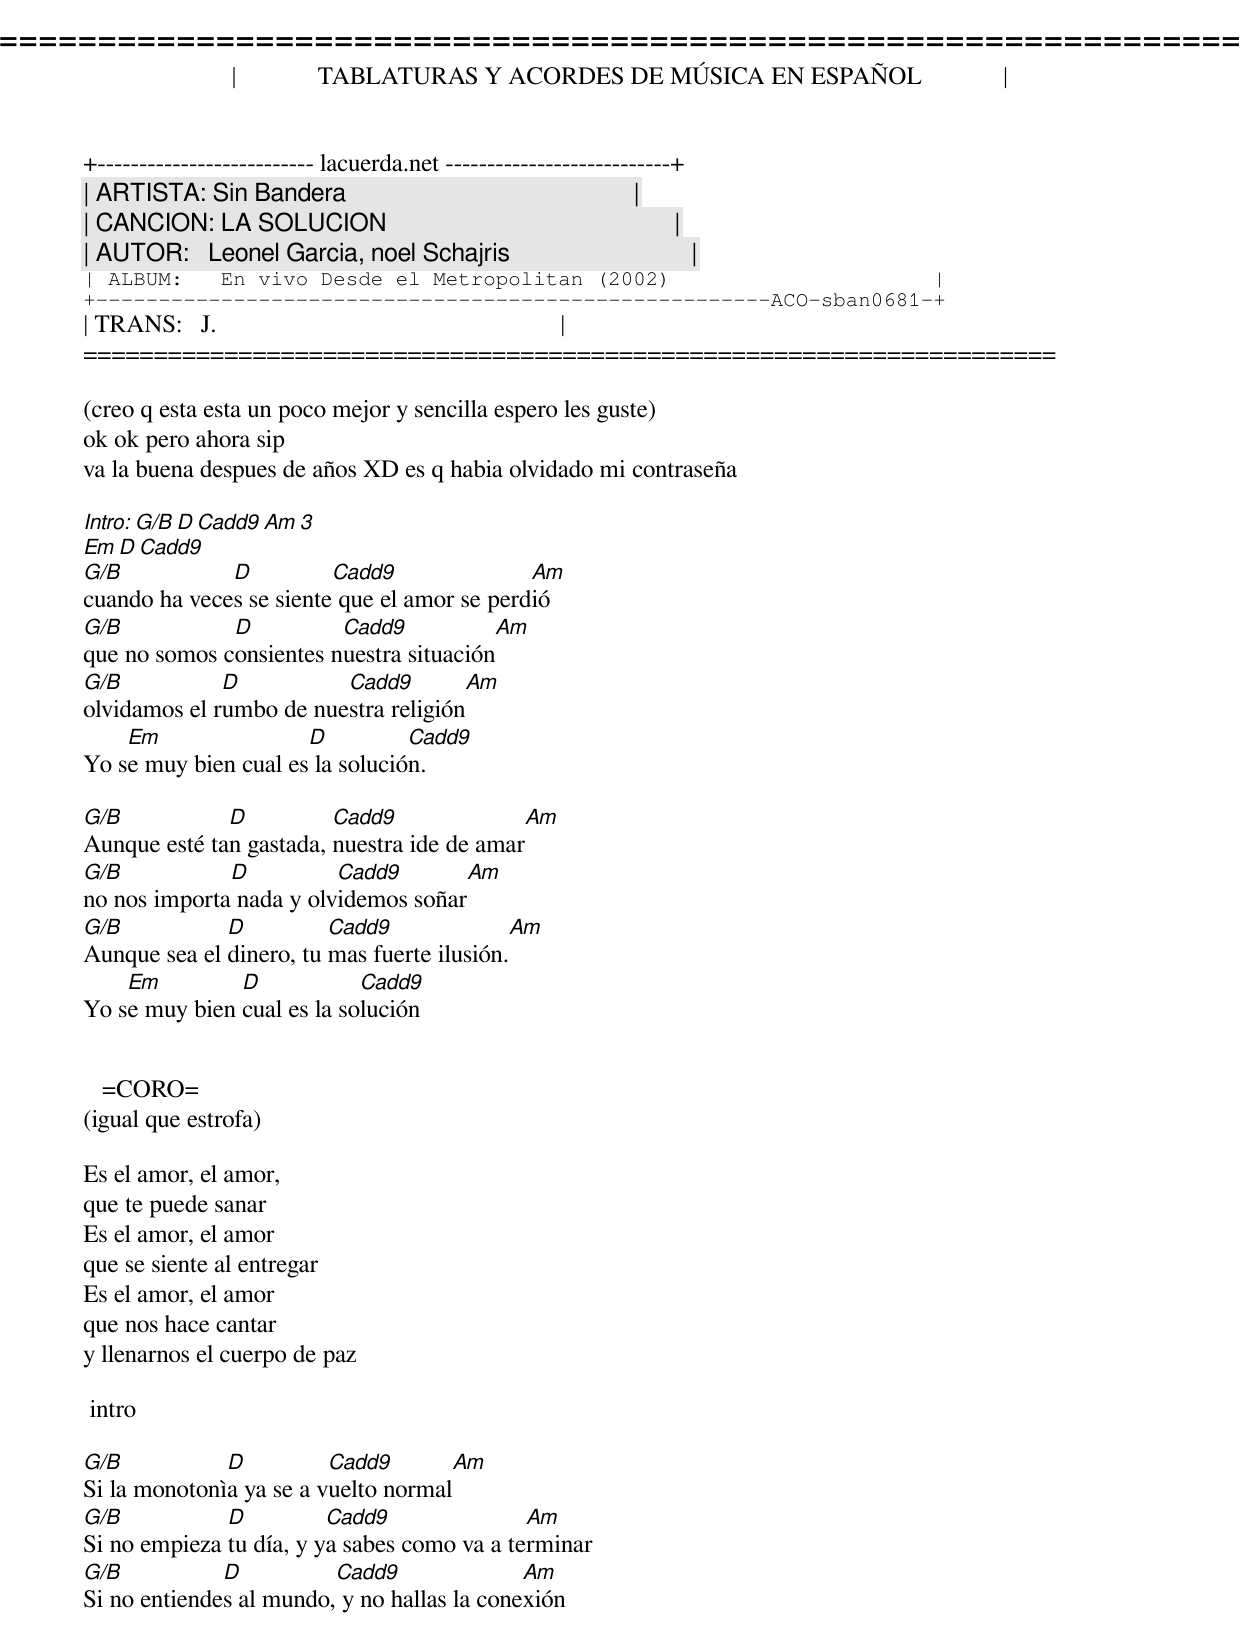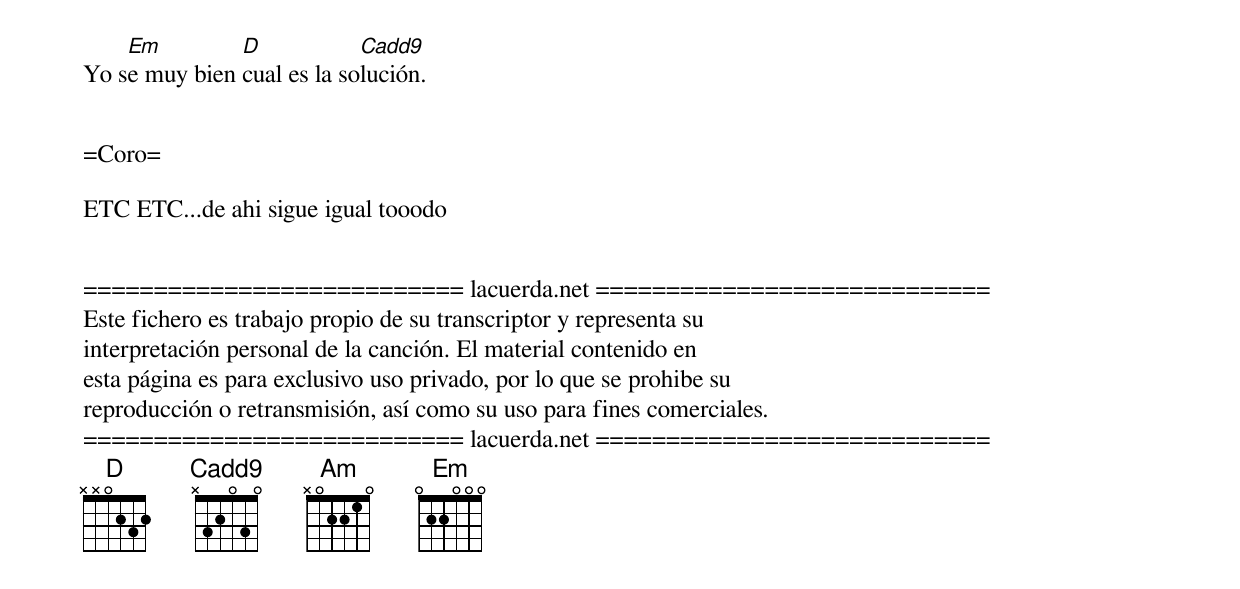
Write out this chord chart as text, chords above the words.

=====================================================================
|             TABLATURAS Y ACORDES DE MÚSICA EN ESPAÑOL             |
+-------------------------- lacuerda.net ---------------------------+
| ARTISTA: Sin Bandera                                              |
| CANCION: LA SOLUCION                                              |
| AUTOR:   Leonel Garcia, noel Schajris                             |
| ALBUM:   En vivo Desde el Metropolitan (2002)                     |
+------------------------------------------------------ACO-sban0681-+
| TRANS:   J.                                                       |
=====================================================================

(creo q esta esta un poco mejor y sencilla espero les guste)
ok ok pero ahora sip
va la buena despues de años XD es q habia olvidado mi contraseña

Intro: G/B D Cadd9 Am *3
       Em D Cadd9
G/B           D          Cadd9               Am
cuando ha veces se siente que el amor se perdió
G/B           D          Cadd9               Am
que no somos consientes nuestra situación
G/B           D          Cadd9               Am
olvidamos el rumbo de nuestra religión
    Em                D          Cadd9
Yo se muy bien cual es la solución.

G/B           D          Cadd9               Am
Aunque esté tan gastada, nuestra ide de amar
G/B           D          Cadd9               Am
no nos importa nada y olvidemos soñar
G/B           D          Cadd9               Am
Aunque sea el dinero, tu mas fuerte ilusión.
    Em         D            Cadd9
Yo se muy bien cual es la solución


   =CORO=
(igual que estrofa)

Es el amor, el amor,
que te puede sanar
Es el amor, el amor
que se siente al entregar
Es el amor, el amor
que nos hace cantar
y llenarnos el cuerpo de paz

 intro

G/B           D          Cadd9               Am
Si la monotonìa ya se a vuelto normal
G/B           D          Cadd9               Am
Si no empieza tu día, y ya sabes como va a terminar
G/B           D          Cadd9               Am
Si no entiendes al mundo, y no hallas la conexión
    Em         D            Cadd9
Yo se muy bien cual es la solución.


=Coro=

ETC ETC...de ahi sigue igual tooodo


=========================== lacuerda.net ============================
Este fichero es trabajo propio de su transcriptor y representa su
interpretación personal de la canción. El material contenido en
esta página es para exclusivo uso privado, por lo que se prohibe su
reproducción o retransmisión, así como su uso para fines comerciales.
=========================== lacuerda.net ============================
